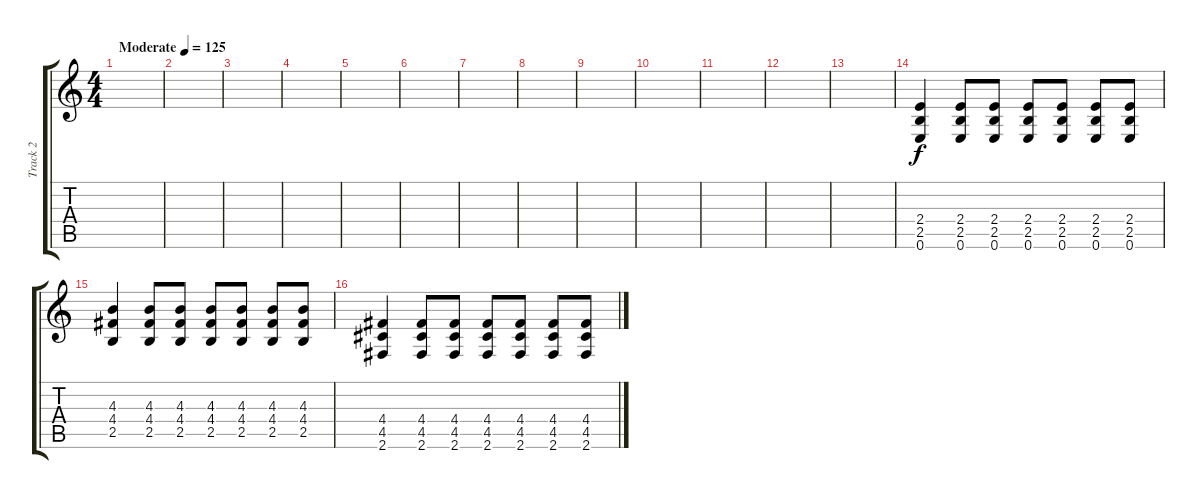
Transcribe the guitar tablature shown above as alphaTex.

\track ("Track 2" "Track 2") {instrument overdrivenguitar}
\staff {score tabs}
\tuning (E4 B3 G3 D3 A2 E2) {hide}
\ts (4 4)
\tempo (125 "Moderate")
\clef g2
\ks c
|
|
|
|
|
|
|
|
|
|
|
|
|
(2.4 2.5 0.6).4 (2.4 2.5 0.6).8 (2.4 2.5 0.6).8 (2.4 2.5 0.6).8 (2.4 2.5 0.6).8 (2.4 2.5 0.6).8 (2.4 2.5 0.6).8 |
(4.3 4.4 2.5).4 (4.3 4.4 2.5).8 (4.3 4.4 2.5).8 (4.3 4.4 2.5).8 (4.3 4.4 2.5).8 (4.3 4.4 2.5).8 (4.3 4.4 2.5).8 |
(4.4 4.5 2.6).4 (4.4 4.5 2.6).8 (4.4 4.5 2.6).8 (4.4 4.5 2.6).8 (4.4 4.5 2.6).8 (4.4 4.5 2.6).8 (4.4 4.5 2.6).8
